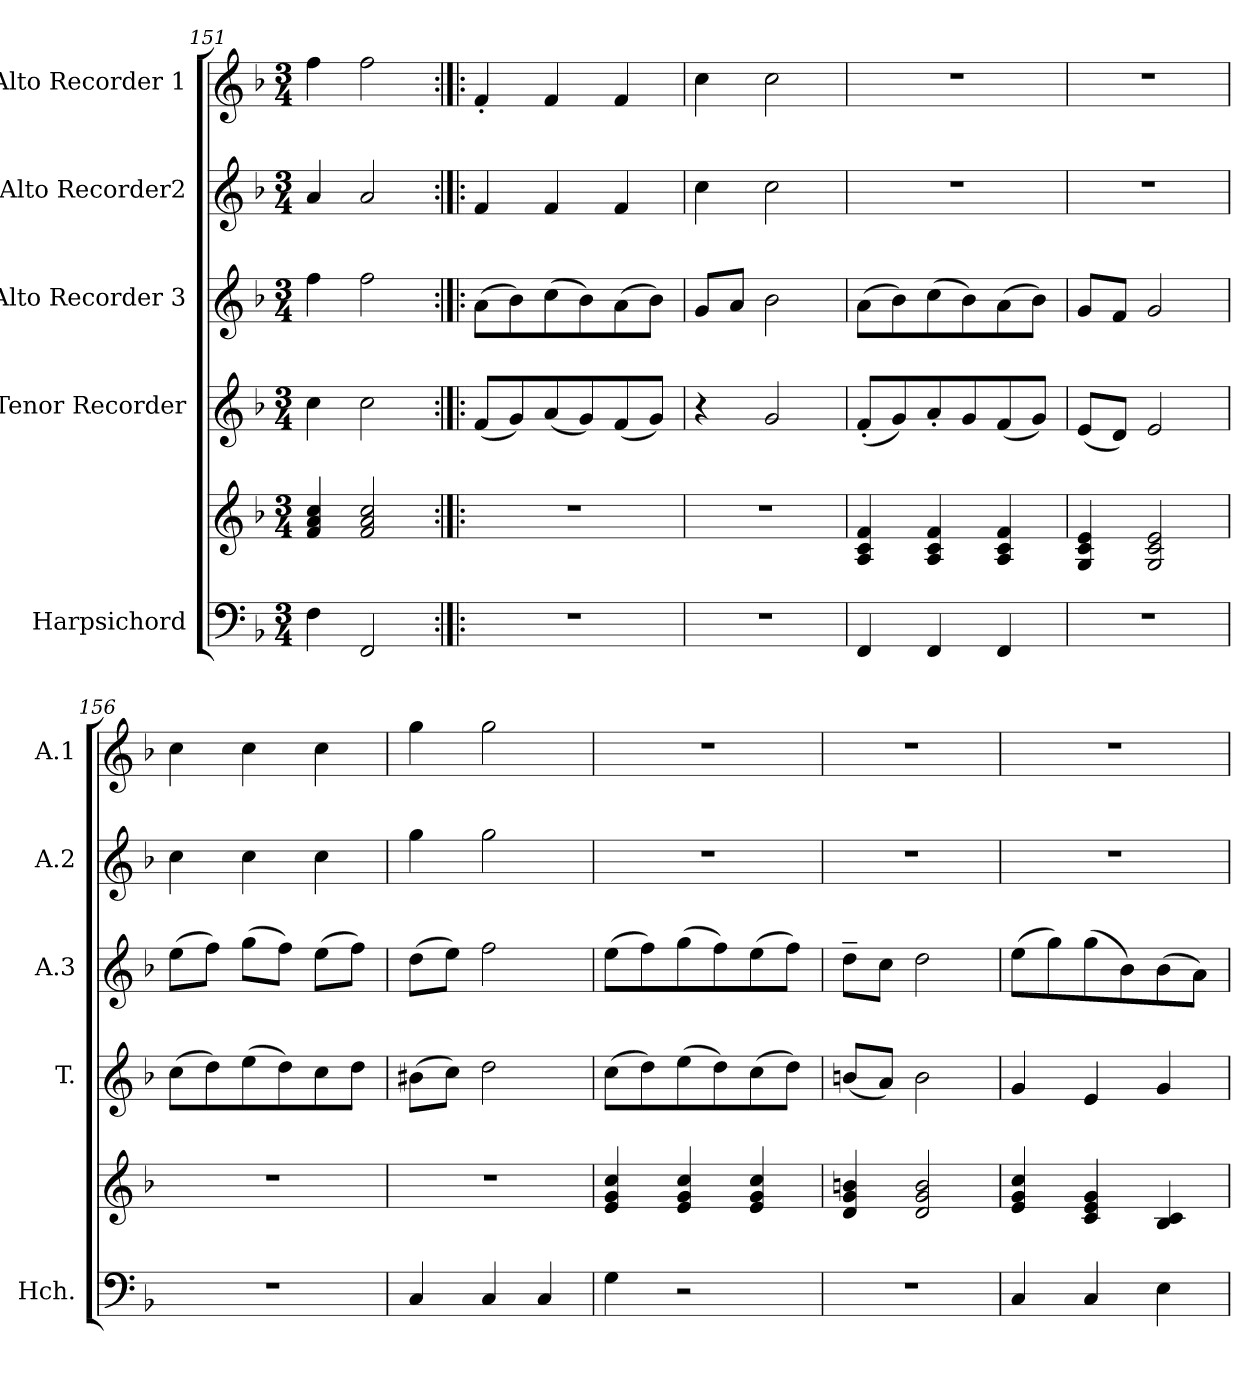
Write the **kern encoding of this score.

**kern	**kern	**kern	**kern	**kern	**kern
*part5	*part5	*part4	*part3	*part2	*part1
*staff6	*staff5	*staff4	*staff3	*staff2	*staff1
*I"Harpsichord	*	*I"Tenor Recorder	*I"Alto Recorder 3	*I"Alto Recorder2	*I"Alto Recorder 1
*I'Hch.	*	*I'T.	*I'A.3	*I'A.2	*I'A.1
*clefF4	*clefG2	*clefG2	*clefG2	*clefG2	*clefG2
*k[b-]	*k[b-]	*k[b-]	*k[b-]	*k[b-]	*k[b-]
*M3/4	*M3/4	*M3/4	*M3/4	*M3/4	*M3/4
=151	=151	=151	=151	=151	=151
4F\	4f/ 4a/ 4cc/	4cc\	4ff\	4a/	4ff\
2FF/	2f/ 2a/ 2cc/	2cc\	2ff\	2a/	2ff\
=152:|!|:	=152:|!|:	=152:|!|:	=152:|!|:	=152:|!|:	=152:|!|:
2.r	2.r	(8f/L	(8a\L	4f/	4f'/
.	.	8g/)	8b-\)	.	.
.	.	(8a/	(8cc\	4f/	4f/
.	.	8g/)	8b-\)	.	.
.	.	(8f/	(8a\	4f/	4f/
.	.	8g/J)	8b-\J)	.	.
=153	=153	=153	=153	=153	=153
2.r	2.r	4r	8g/L	4cc\	4cc\
.	.	.	8a/J	.	.
.	.	2g/	2b-\	2cc\	2cc\
=154	=154	=154	=154	=154	=154
4FF/	4A/ 4c/ 4f/	(8f'/L	(8a\L	2.r	2.r
.	.	8g/)	8b-\)	.	.
4FF/	4A/ 4c/ 4f/	8a'/	(8cc\	.	.
.	.	8g/	8b-\)	.	.
4FF/	4A/ 4c/ 4f/	(8f/	(8a\	.	.
.	.	8g/J)	8b-\J)	.	.
=155	=155	=155	=155	=155	=155
2.r	4G/ 4c/ 4e/	(8e/L	8g/L	2.r	2.r
.	.	8d/J)	8f/J	.	.
.	2G/ 2c/ 2e/	2e/	2g/	.	.
!!LO:LB:g=z
=156	=156	=156	=156	=156	=156
2.r	2.r	(8cc\L	(8ee\L	4cc\	4cc\
.	.	8dd\)	8ff\J)	.	.
.	.	(8ee\	(8gg\L	4cc\	4cc\
.	.	8dd\)	8ff\J)	.	.
.	.	8cc\	(8ee\L	4cc\	4cc\
.	.	8dd\J	8ff\J)	.	.
=157	=157	=157	=157	=157	=157
4C/	2.r	(8b#X\L	(8dd\L	4gg\	4gg\
.	.	8cc\J)	8ee\J)	.	.
4C/	.	2dd\	2ff\	2gg\	2gg\
4C/	.	.	.	.	.
=158	=158	=158	=158	=158	=158
4G\	4e/ 4g/ 4cc/	(8cc\L	(8ee\L	2.r	2.r
.	.	8dd\)	8ff\)	.	.
2r	4e/ 4g/ 4cc/	(8ee\	(8gg\	.	.
.	.	8dd\)	8ff\)	.	.
.	4e/ 4g/ 4cc/	(8cc\	(8ee\	.	.
.	.	8dd\J)	8ff\J)	.	.
=159	=159	=159	=159	=159	=159
2.r	4d/ 4g/ 4bn/	(8bn/L	8dd~\L	2.r	2.r
.	.	8a/J)	8cc\J	.	.
.	2d/ 2g/ 2b/	2b\	2dd\	.	.
=160	=160	=160	=160	=160	=160
4C/	4e/ 4g/ 4cc/	4g/	(8ee\L	2.r	2.r
.	.	.	8gg\)	.	.
4C/	4c/ 4e/ 4g/	4e/	(8gg\	.	.
.	.	.	8b-\)	.	.
4E\	4B-/ 4c/	4g/	(8b-\	.	.
.	.	.	8a\J)	.	.
=	=	=	=	=	=
*-	*-	*-	*-	*-	*-
